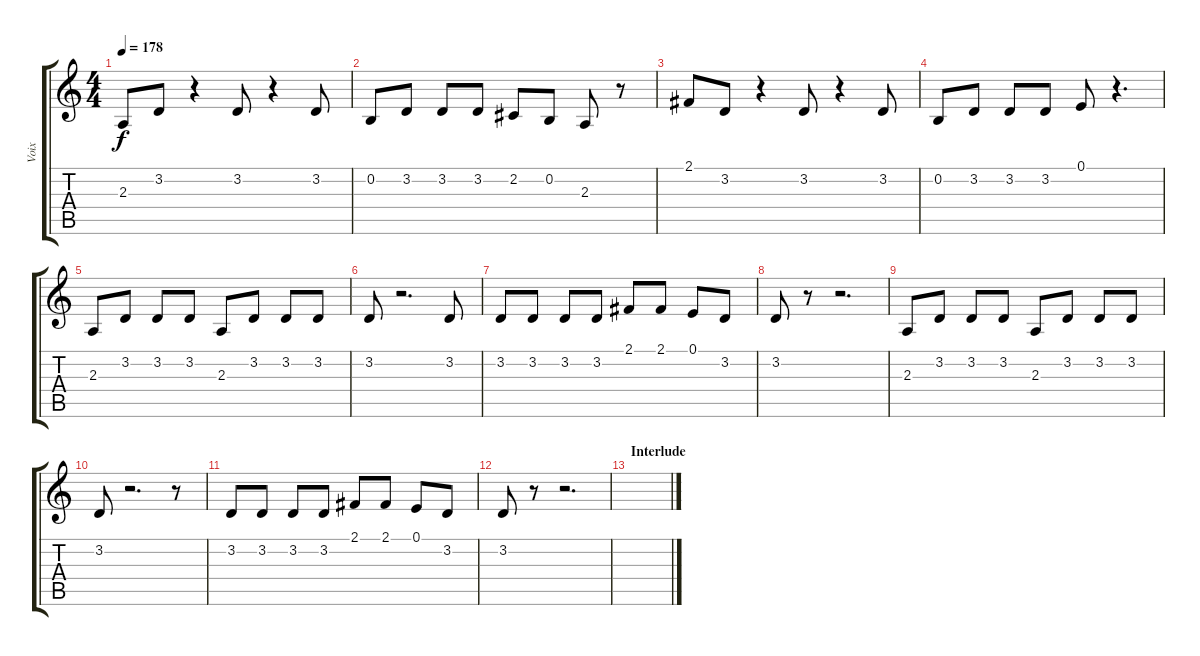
\track ("Voix" "Voix") {instrument englishhorn}
\staff {score tabs}
\tuning (E4 B3 G3 D3 A2 E2) {hide}
\ts (4 4)
\tempo 178
\clef g2
\ks c
2.3.8{dy f} 3.2.8 r.4 3.2.8 r.4 3.2.8 |
0.2.8 3.2.8 3.2.8 3.2.8 2.2.8 0.2.8 2.3.8 r.8 |
2.1.8 3.2.8 r.4 3.2.8 r.4 3.2.8 |
0.2.8 3.2.8 3.2.8 3.2.8 0.1.8 r.4{d} |
2.3.8 3.2.8 3.2.8 3.2.8 2.3.8 3.2.8 3.2.8 3.2.8 |
3.2.8 r.2{d} 3.2.8 |
3.2.8 3.2.8 3.2.8 3.2.8 2.1.8 2.1.8 0.1.8 3.2.8 |
3.2.8 r.8 r.2{d} |
2.3.8 3.2.8 3.2.8 3.2.8 2.3.8 3.2.8 3.2.8 3.2.8 |
3.2.8 r.2{d} r.8 |
3.2.8 3.2.8 3.2.8 3.2.8 2.1.8 2.1.8 0.1.8 3.2.8 |
3.2.8 r.8 r.2{d} |
\section ("" "Interlude")
